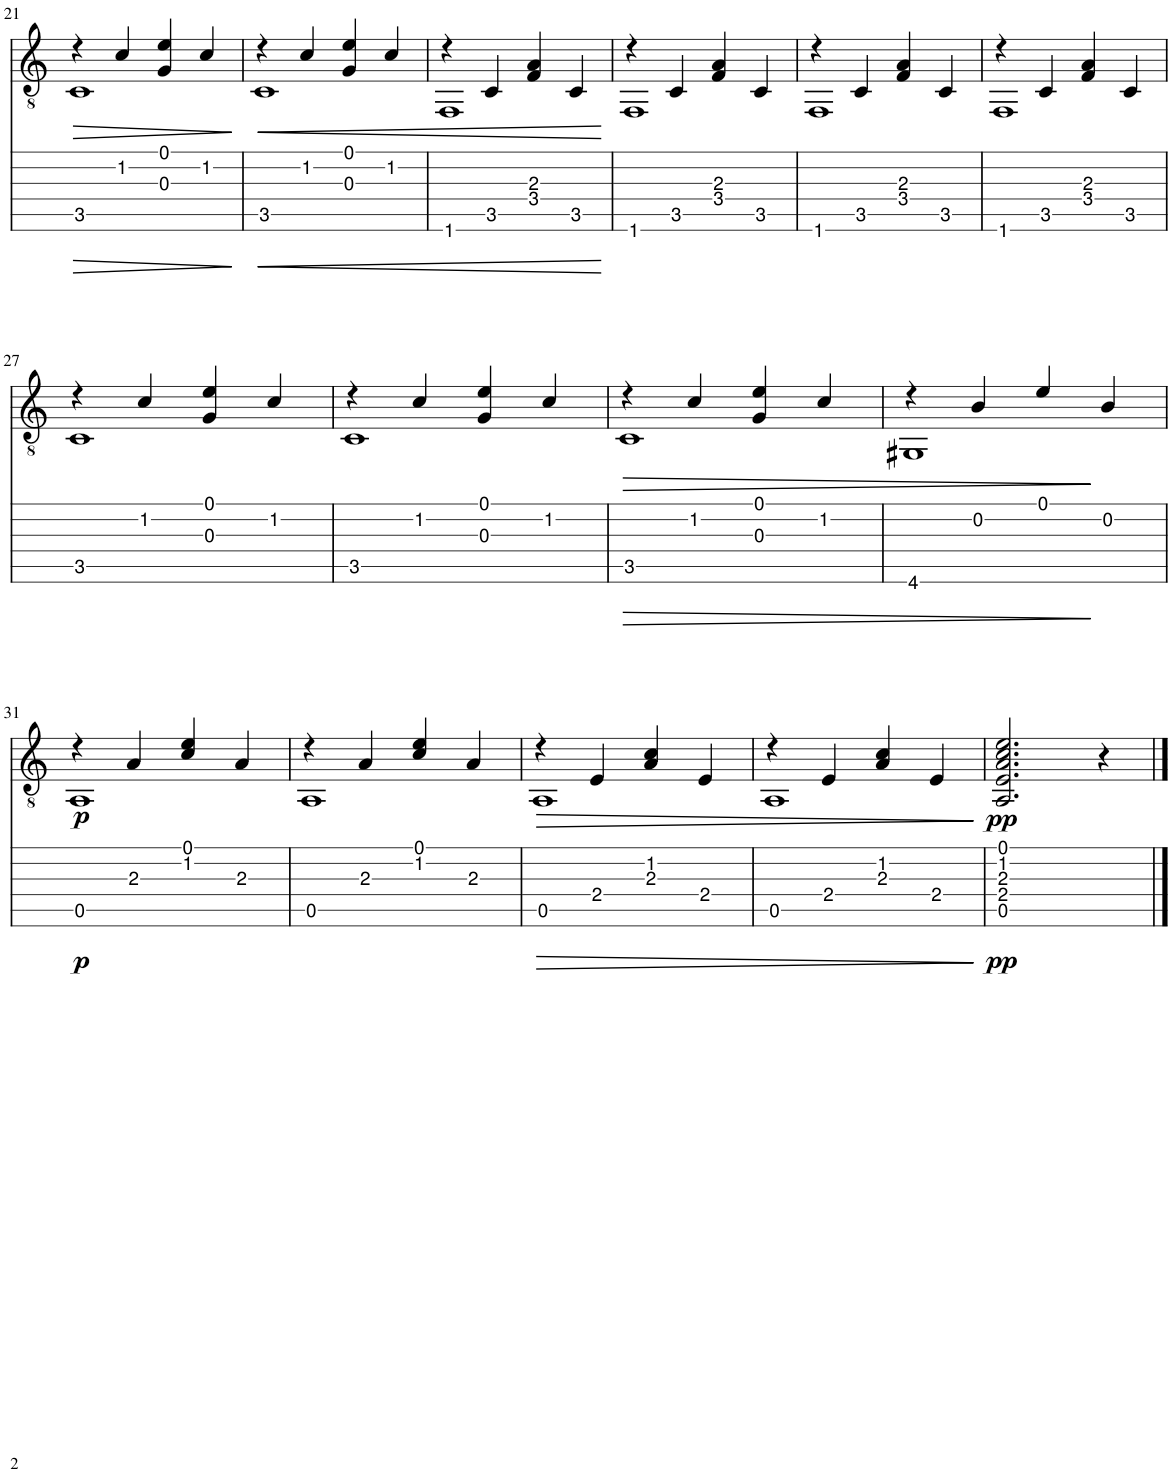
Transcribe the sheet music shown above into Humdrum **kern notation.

**kern	**kern	**dynam
*part1	*part1	*part1
*staff2	*staff1	*staff1/2
*I"Guitar	*	*
*I'Guit.	*	*
!!LO:PB:g=z
*	*clefGv2	*
*k[]	*k[]	*
*M4/4	*M4/4	*
=21	=21	=21
*^	*	*
!	!	!	!LO:HP:b
*	*	*^	*
4r	1C	4r	1C	>
4c	.	4c/	.	.
4G 4e	.	4G/ 4e/	.	.
4c	.	4c/	.	.
*v	*v	*	*	*
*	*v	*v	*
.	.	]
=22	=22	=22
*^	*	*
!	!	!	!LO:HP:b
*	*	*^	*
4r	1C	4r	1C	<
4c	.	4c/	.	.
4G 4e	.	4G/ 4e/	.	.
4c	.	4c/	.	.
=23	=23	=23	=23	=23
4r	1FF	4r	1FF	.
4C	.	4C/	.	.
4F 4A	.	4F/ 4A/	.	.
4C	.	4C/	.	.
*v	*v	*	*	*
*	*v	*v	*
.	.	[
=24	=24	=24
*^	*^	*
4r	1FF	4r	1FF	.
4C	.	4C/	.	.
4F 4A	.	4F/ 4A/	.	.
4C	.	4C/	.	.
=25	=25	=25	=25	=25
4r	1FF	4r	1FF	.
4C	.	4C/	.	.
4F 4A	.	4F/ 4A/	.	.
4C	.	4C/	.	.
=26	=26	=26	=26	=26
4r	1FF	4r	1FF	.
4C	.	4C/	.	.
4F 4A	.	4F/ 4A/	.	.
4C	.	4C/	.	.
!!LO:LB:g=z	!!
=27	=27	=27	=27	=27
4r	1C	4r	1C	.
4c	.	4c/	.	.
4G 4e	.	4G/ 4e/	.	.
4c	.	4c/	.	.
=28	=28	=28	=28	=28
4r	1C	4r	1C	.
4c	.	4c/	.	.
4G 4e	.	4G/ 4e/	.	.
4c	.	4c/	.	.
=29	=29	=29	=29	=29
!	!	!	!	!LO:HP:b
4r	1C	4r	1C	>
4c	.	4c/	.	.
4G 4e	.	4G/ 4e/	.	.
4c	.	4c/	.	.
=30	=30	=30	=30	=30
4r	1GG#	4r	1GG#X	.
4B	.	4B/	.	.
4e	.	4e/	.	.
4B	.	4B/	.	]
!!LO:LB:g=z	!!
=31	=31	=31	=31	=31
!	!	!	!	!LO:DY:b=2
!	!	!	!	!LO:DY:n=1:b
4r	1AA	4r	1AA	p p
4A	.	4A/	.	.
4c 4e	.	4c/ 4e/	.	.
4A	.	4A/	.	.
=32	=32	=32	=32	=32
4r	1AA	4r	1AA	.
4A	.	4A/	.	.
4c 4e	.	4c/ 4e/	.	.
4A	.	4A/	.	.
=33	=33	=33	=33	=33
!	!	!	!	!LO:HP:b
4r	1AA	4r	1AA	>
4E	.	4E/	.	.
4A 4c	.	4A/ 4c/	.	.
4E	.	4E/	.	.
=34	=34	=34	=34	=34
4r	1AA	4r	1AA	.
4E	.	4E/	.	.
4A 4c	.	4A/ 4c/	.	.
4E	.	4E/	.	.
*v	*v	*	*	*
*	*v	*v	*
.	.	]
=35	=35	=35
!	!	!LO:DY:b=2
!	!	!LO:DY:n=1:b
2.AA 2.E 2.A 2.c 2.e	2.AA/ 2.E/ 2.A/ 2.c/ 2.e/	pp pp
4r	4r	.
==	==	==
*-	*-	*-
